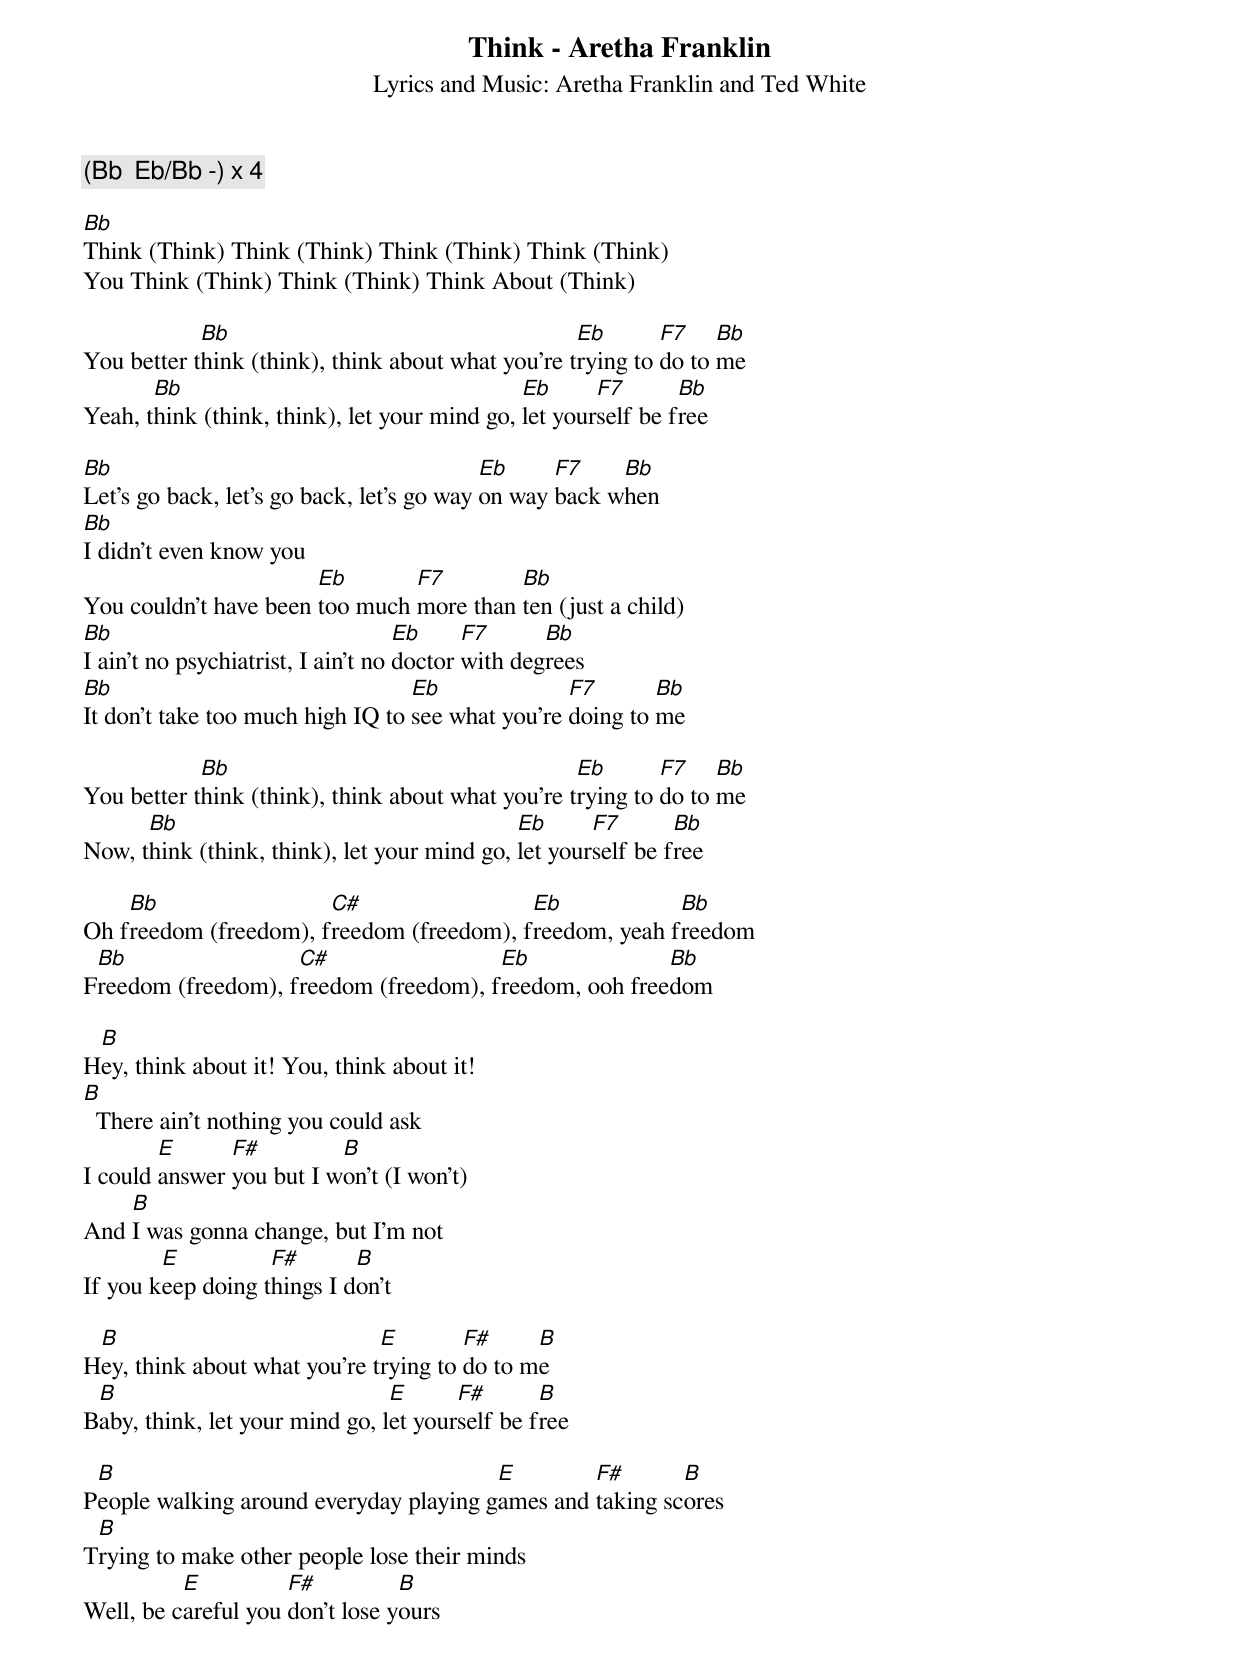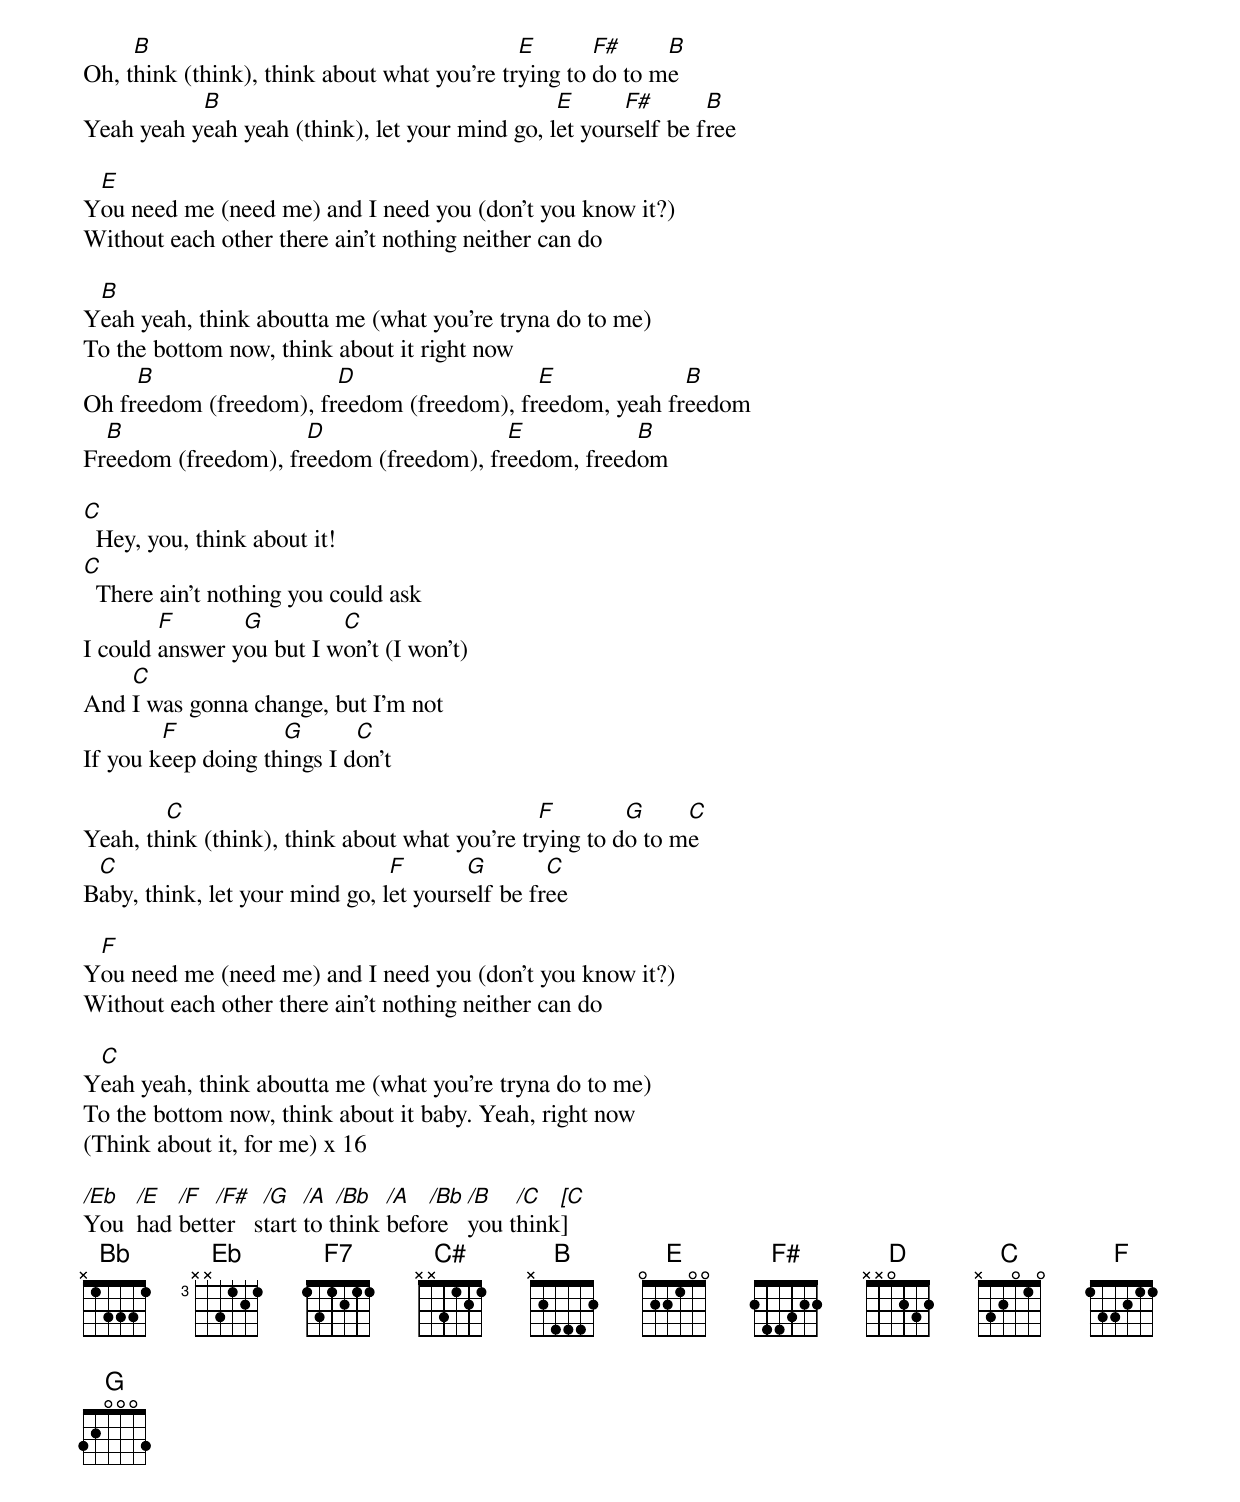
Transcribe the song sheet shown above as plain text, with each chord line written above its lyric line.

Think - Aretha Franklin
Lyrics and Music: Aretha Franklin and Ted White

(Bb  Eb/Bb -) x 4

Bb
Think (Think) Think (Think) Think (Think) Think (Think)
You Think (Think) Think (Think) Think About (Think)

            Bb                                     Eb       F7    Bb
You better think (think), think about what you're trying to do to me
       Bb                                     Eb      F7       Bb
Yeah, think (think, think), let your mind go, let yourself be free

Bb                                         Eb     F7    Bb
Let's go back, let's go back, let's go way on way back when
Bb
I didn't even know you
                       Eb       F7        Bb
You couldn't have been too much more than ten (just a child)
Bb                                  Eb     F7      Bb
I ain't no psychiatrist, I ain't no doctor with degrees
Bb                                Eb              F7       Bb
It don't take too much high IQ to see what you're doing to me

            Bb                                     Eb       F7    Bb
You better think (think), think about what you're trying to do to me
      Bb                                     Eb      F7       Bb
Now, think (think, think), let your mind go, let yourself be free

    Bb                 C#                 Eb            Bb
Oh freedom (freedom), freedom (freedom), freedom, yeah freedom
 Bb                 C#                 Eb              Bb
Freedom (freedom), freedom (freedom), freedom, ooh freedom

 B
Hey, think about it! You, think about it!
B
  There ain't nothing you could ask
        E      F#         B
I could answer you but I won't (I won't)
    B
And I was gonna change, but I'm not
        E          F#       B
If you keep doing things I don't

 B                            E        F#     B
Hey, think about what you're trying to do to me
 B                              E      F#       B
Baby, think, let your mind go, let yourself be free

 B                                      E        F#       B
People walking around everyday playing games and taking scores
 B
Trying to make other people lose their minds
          E          F#          B
Well, be careful you don't lose yours

     B                                       E       F#     B
Oh, think (think), think about what you're trying to do to me
           B                                    E      F#       B
Yeah yeah yeah yeah (think), let your mind go, let yourself be free

 E
You need me (need me) and I need you (don't you know it?)
Without each other there ain't nothing neither can do

 B
Yeah yeah, think aboutta me (what you're tryna do to me)
To the bottom now, think about it right now
     B                  D                  E             B
Oh freedom (freedom), freedom (freedom), freedom, yeah freedom
  B                  D                  E           B
Freedom (freedom), freedom (freedom), freedom, freedom

C
  Hey, you, think about it!
C
  There ain't nothing you could ask
        F       G         C
I could answer you but I won't (I won't)
    C
And I was gonna change, but I'm not
        F           G       C
If you keep doing things I don't

        C                                      F        G     C
Yeah, think (think), think about what you're trying to do to me
 C                              F       G        C
Baby, think, let your mind go, let yourself be free

 F
You need me (need me) and I need you (don't you know it?)
Without each other there ain't nothing neither can do

 C
Yeah yeah, think aboutta me (what you're tryna do to me)
To the bottom now, think about it baby. Yeah, right now
(Think about it, for me) x 16

/Eb  /E  /F  /F#   /G   /A  /Bb  /A  /Bb  /B   /C    [C]
You  had better   start to think before   you think
